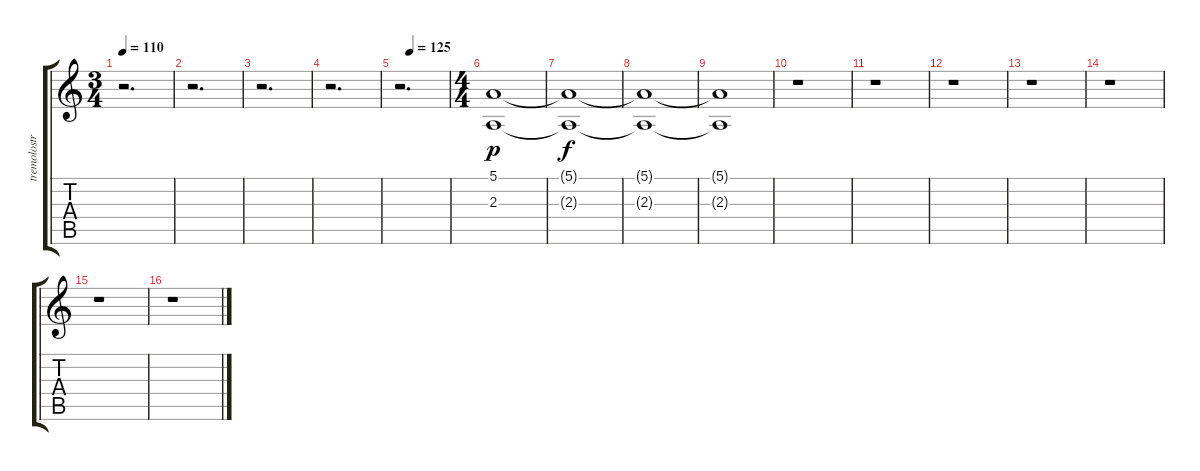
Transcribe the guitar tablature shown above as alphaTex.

\track ("tremolostr" "tremolostr") {instrument tremolostrings}
\staff {score tabs}
\tuning (E4 B3 G3 D3 A2 E2) {hide}
\ts (3 4)
\tempo 110
\clef g2
\ks c
r.2{d dy p} |
r.2{d} |
r.2{d} |
r.2{d} |
\tempo (125 0.2222222222222222)
r.2{d} |
\ts (4 4)
(5.1 2.3).1 |
(5.1{t} 2.3{t}).1{dy f} |
(5.1{t} 2.3{t}).1 |
(5.1{t} 2.3{t}).1 |
r.1 |
r.1 |
r.1 |
r.1 |
r.1 |
r.1 |
r.1
